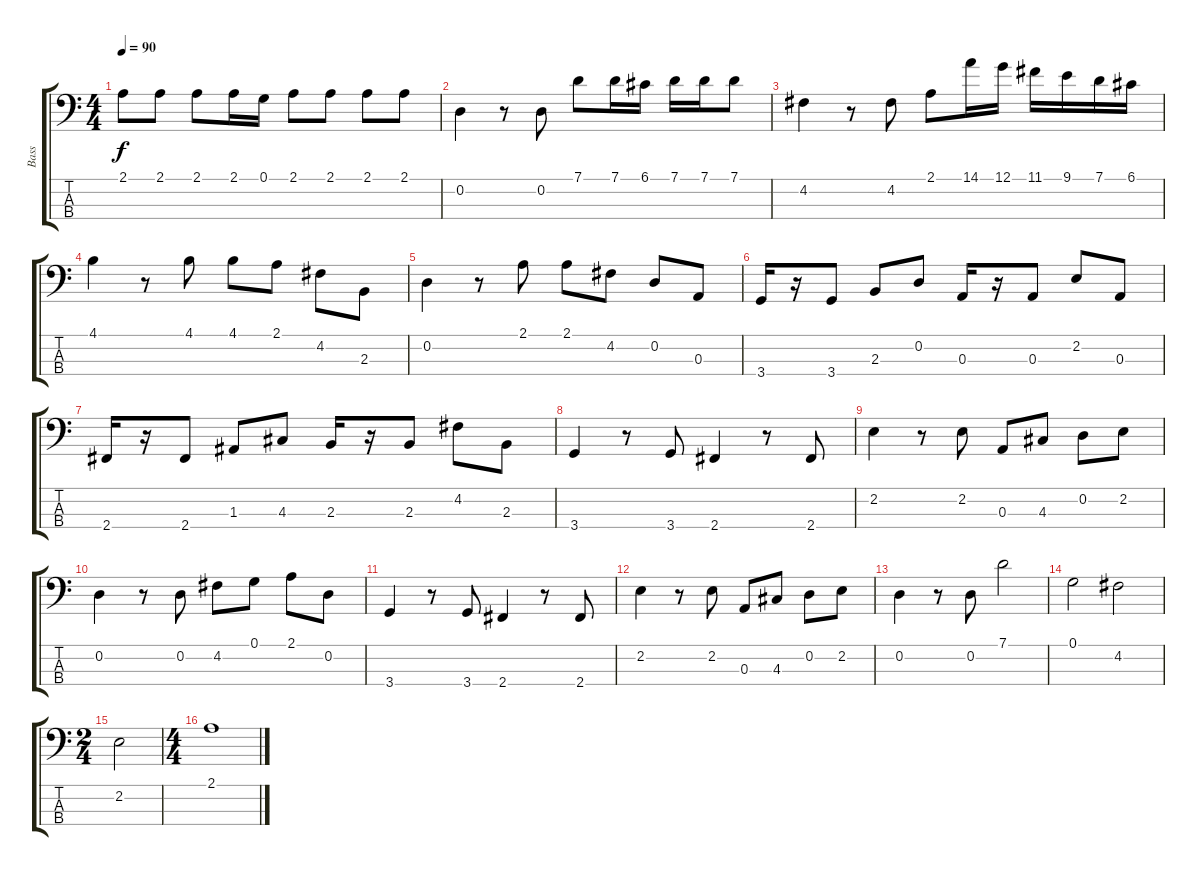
\track ("Bass" "Bass") {instrument electricbassfinger}
\staff {score tabs}
\tuning (G2 D2 A1 E1) {hide}
\ts (4 4)
\tempo 90
\clef f4
\ks c
2.1.8{dy f} 2.1.8 2.1.8 2.1.16 0.1.16 2.1.8 2.1.8 2.1.8 2.1.8 |
0.2.4 r.8 0.2.8 7.1.8 7.1.16 6.1.16 7.1.16 7.1.16 7.1.8 |
4.2.4 r.8 4.2.8 2.1.8 14.1.16 12.1.16 11.1.16 9.1.16 7.1.16 6.1.16 |
4.1.4 r.8 4.1.8 4.1.8 2.1.8 4.2.8 2.3.8 |
0.2.4 r.8 2.1.8 2.1.8 4.2.8 0.2.8 0.3.8 |
3.4.16 r.16 3.4.8 2.3.8 0.2.8 0.3.16 r.16 0.3.8 2.2.8 0.3.8 |
2.4.16 r.16 2.4.8 1.3.8 4.3.8 2.3.16 r.16 2.3.8 4.2.8 2.3.8 |
3.4.4 r.8 3.4.8 2.4.4 r.8 2.4.8 |
2.2.4 r.8 2.2.8 0.3.8 4.3.8 0.2.8 2.2.8 |
0.2.4 r.8 0.2.8 4.2.8 0.1.8 2.1.8 0.2.8 |
3.4.4 r.8 3.4.8 2.4.4 r.8 2.4.8 |
2.2.4 r.8 2.2.8 0.3.8 4.3.8 0.2.8 2.2.8 |
0.2.4 r.8 0.2.8 7.1.2 |
0.1.2 4.2.2 |
\ts (2 4)
2.2.2 |
\ts (4 4)
2.1.1
